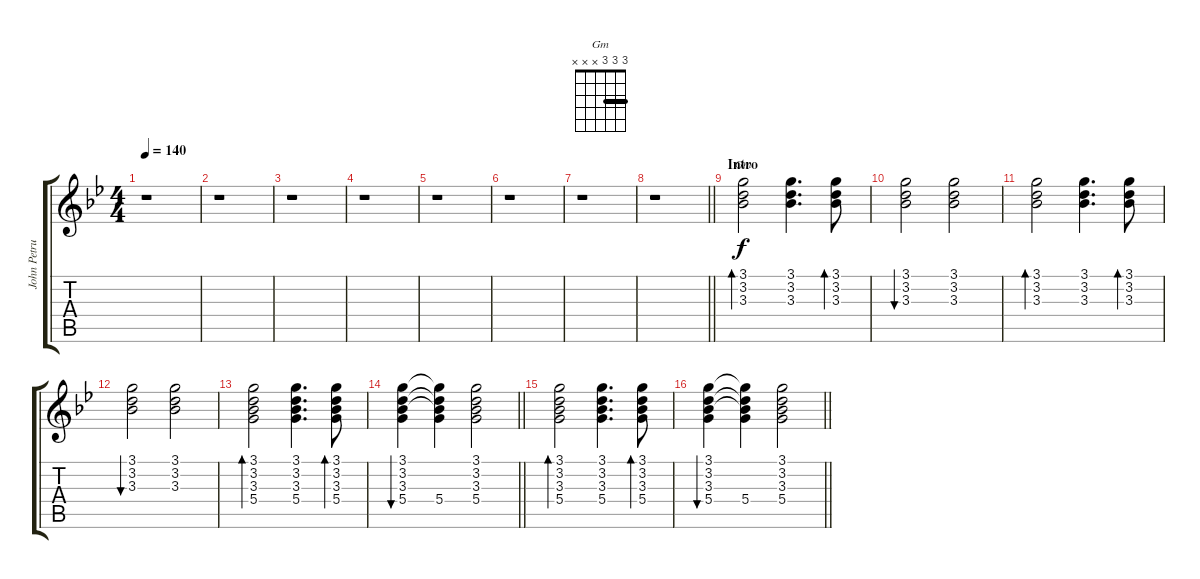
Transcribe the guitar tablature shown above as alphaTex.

\track ("John Petrucci" "John Petru") {instrument acousticguitarsteel}
\staff {score tabs}
\tuning (E4 B3 G3 D3 A2 E2) {hide}
\chord ("Gm" 3 3 3 x x x) {barre 3}
\ts (4 4)
\tempo 140
\clef g2
\ks bb
r.1{dy f} |
r.1 |
r.1 |
r.1 |
r.1 |
r.1 |
r.1 |
\barLineRight lightlight
r.1 |
\section ("" "Intro")
(3.1 3.2 3.3).2{bd 120 ch "Gm"} (3.1 3.2 3.3).4{d} (3.1 3.2 3.3).8{bd 60} |
(3.1 3.2 3.3).2{bu 60} (3.1 3.2 3.3).2 |
(3.1 3.2 3.3).2{bd 120} (3.1 3.2 3.3).4{d} (3.1 3.2 3.3).8{bd 60} |
(3.1 3.2 3.3).2{bu 60} (3.1 3.2 3.3).2 |
(3.1 3.2 3.3 5.4).2{bd 120} (3.1 3.2 3.3 5.4).4{d} (3.1 3.2 3.3 5.4).8{bd 60} |
\barLineRight lightlight
(3.1 3.2 3.3 5.4).4{bu 60} (3.1{t} 3.2{t} 3.3{t} 5.4).4 (3.1 3.2 3.3 5.4).2 |
(3.1 3.2 3.3 5.4).2{bd 120} (3.1 3.2 3.3 5.4).4{d} (3.1 3.2 3.3 5.4).8{bd 60} |
\barLineRight lightlight
(3.1 3.2 3.3 5.4).4{bu 60} (3.1{t} 3.2{t} 3.3{t} 5.4).4 (3.1 3.2 3.3 5.4).2
